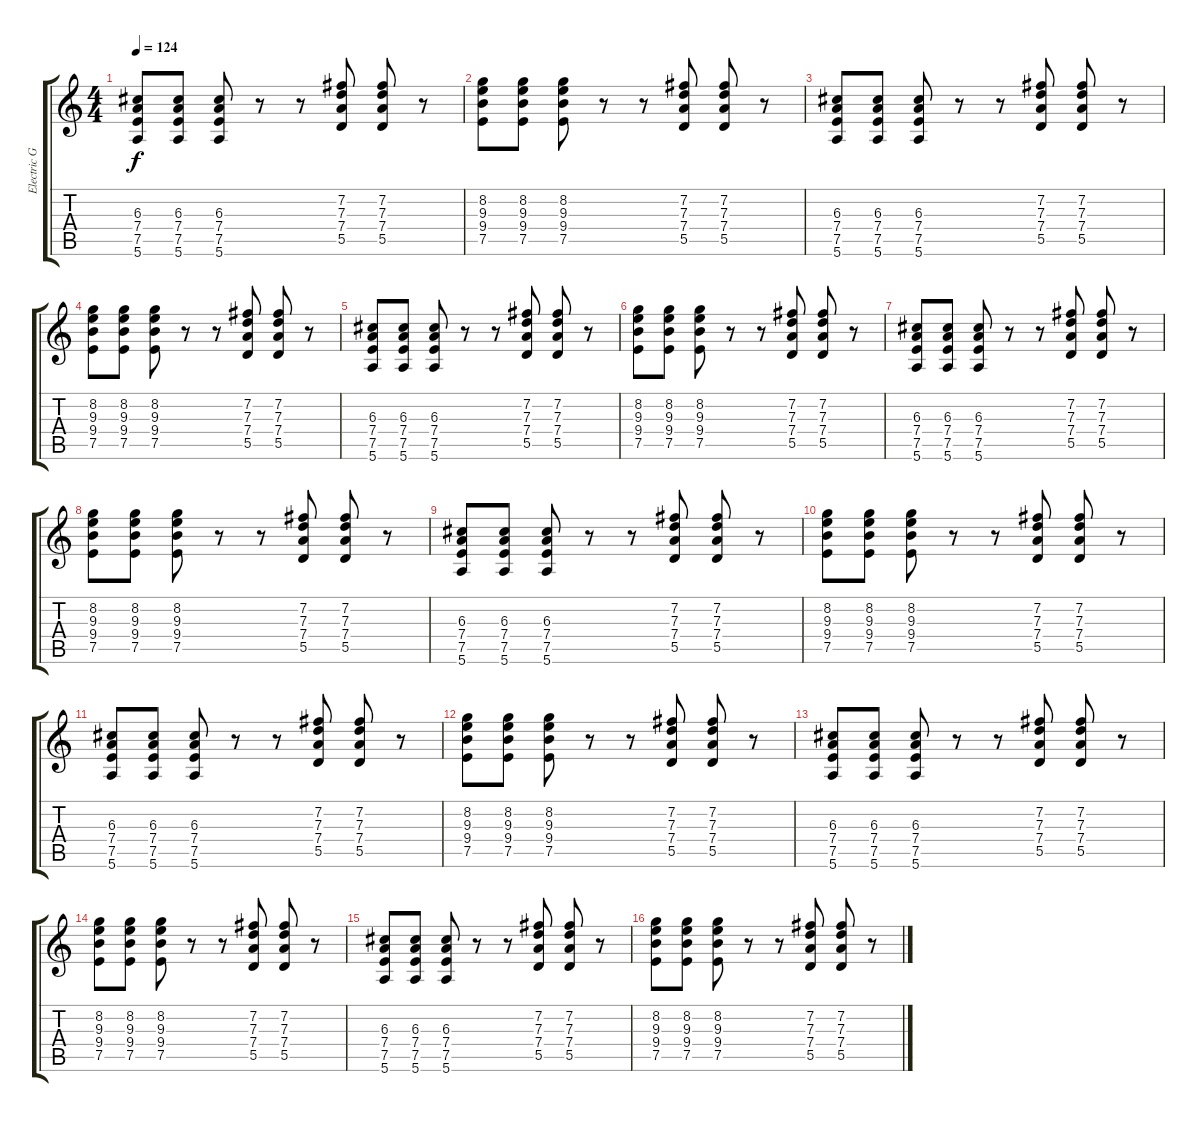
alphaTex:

\track ("Electric Guitar (Clean)" "Electric G") {instrument electricguitarclean}
\staff {score tabs}
\tuning (E4 B3 G3 D3 A2 E2) {hide}
\ts (4 4)
\tempo 124
\clef g2
\ks c
(6.3 7.4 7.5 5.6).8{dy f instrument electricguitarclean} (6.3 7.4 7.5 5.6).8 (6.3 7.4 7.5 5.6).8 r.8 r.8 (7.2 7.3 7.4 5.5).8 (7.2 7.3 7.4 5.5).8 r.8 |
(8.2 9.3 9.4 7.5).8 (8.2 9.3 9.4 7.5).8 (8.2 9.3 9.4 7.5).8 r.8 r.8 (7.2 7.3 7.4 5.5).8 (7.2 7.3 7.4 5.5).8 r.8 |
(6.3 7.4 7.5 5.6).8 (6.3 7.4 7.5 5.6).8 (6.3 7.4 7.5 5.6).8 r.8 r.8 (7.2 7.3 7.4 5.5).8 (7.2 7.3 7.4 5.5).8 r.8 |
(8.2 9.3 9.4 7.5).8 (8.2 9.3 9.4 7.5).8 (8.2 9.3 9.4 7.5).8 r.8 r.8 (7.2 7.3 7.4 5.5).8 (7.2 7.3 7.4 5.5).8 r.8 |
(6.3 7.4 7.5 5.6).8 (6.3 7.4 7.5 5.6).8 (6.3 7.4 7.5 5.6).8 r.8 r.8 (7.2 7.3 7.4 5.5).8 (7.2 7.3 7.4 5.5).8 r.8 |
(8.2 9.3 9.4 7.5).8 (8.2 9.3 9.4 7.5).8 (8.2 9.3 9.4 7.5).8 r.8 r.8 (7.2 7.3 7.4 5.5).8 (7.2 7.3 7.4 5.5).8 r.8 |
(6.3 7.4 7.5 5.6).8 (6.3 7.4 7.5 5.6).8 (6.3 7.4 7.5 5.6).8 r.8 r.8 (7.2 7.3 7.4 5.5).8 (7.2 7.3 7.4 5.5).8 r.8 |
(8.2 9.3 9.4 7.5).8 (8.2 9.3 9.4 7.5).8 (8.2 9.3 9.4 7.5).8 r.8 r.8 (7.2 7.3 7.4 5.5).8 (7.2 7.3 7.4 5.5).8 r.8 |
(6.3 7.4 7.5 5.6).8 (6.3 7.4 7.5 5.6).8 (6.3 7.4 7.5 5.6).8 r.8 r.8 (7.2 7.3 7.4 5.5).8 (7.2 7.3 7.4 5.5).8 r.8 |
(8.2 9.3 9.4 7.5).8 (8.2 9.3 9.4 7.5).8 (8.2 9.3 9.4 7.5).8 r.8 r.8 (7.2 7.3 7.4 5.5).8 (7.2 7.3 7.4 5.5).8 r.8 |
(6.3 7.4 7.5 5.6).8 (6.3 7.4 7.5 5.6).8 (6.3 7.4 7.5 5.6).8 r.8 r.8 (7.2 7.3 7.4 5.5).8 (7.2 7.3 7.4 5.5).8 r.8 |
(8.2 9.3 9.4 7.5).8 (8.2 9.3 9.4 7.5).8 (8.2 9.3 9.4 7.5).8 r.8 r.8 (7.2 7.3 7.4 5.5).8 (7.2 7.3 7.4 5.5).8 r.8 |
(6.3 7.4 7.5 5.6).8 (6.3 7.4 7.5 5.6).8 (6.3 7.4 7.5 5.6).8 r.8 r.8 (7.2 7.3 7.4 5.5).8 (7.2 7.3 7.4 5.5).8 r.8 |
(8.2 9.3 9.4 7.5).8 (8.2 9.3 9.4 7.5).8 (8.2 9.3 9.4 7.5).8 r.8 r.8 (7.2 7.3 7.4 5.5).8 (7.2 7.3 7.4 5.5).8 r.8 |
(6.3 7.4 7.5 5.6).8 (6.3 7.4 7.5 5.6).8 (6.3 7.4 7.5 5.6).8 r.8 r.8 (7.2 7.3 7.4 5.5).8 (7.2 7.3 7.4 5.5).8 r.8 |
(8.2 9.3 9.4 7.5).8 (8.2 9.3 9.4 7.5).8 (8.2 9.3 9.4 7.5).8 r.8 r.8 (7.2 7.3 7.4 5.5).8 (7.2 7.3 7.4 5.5).8 r.8
